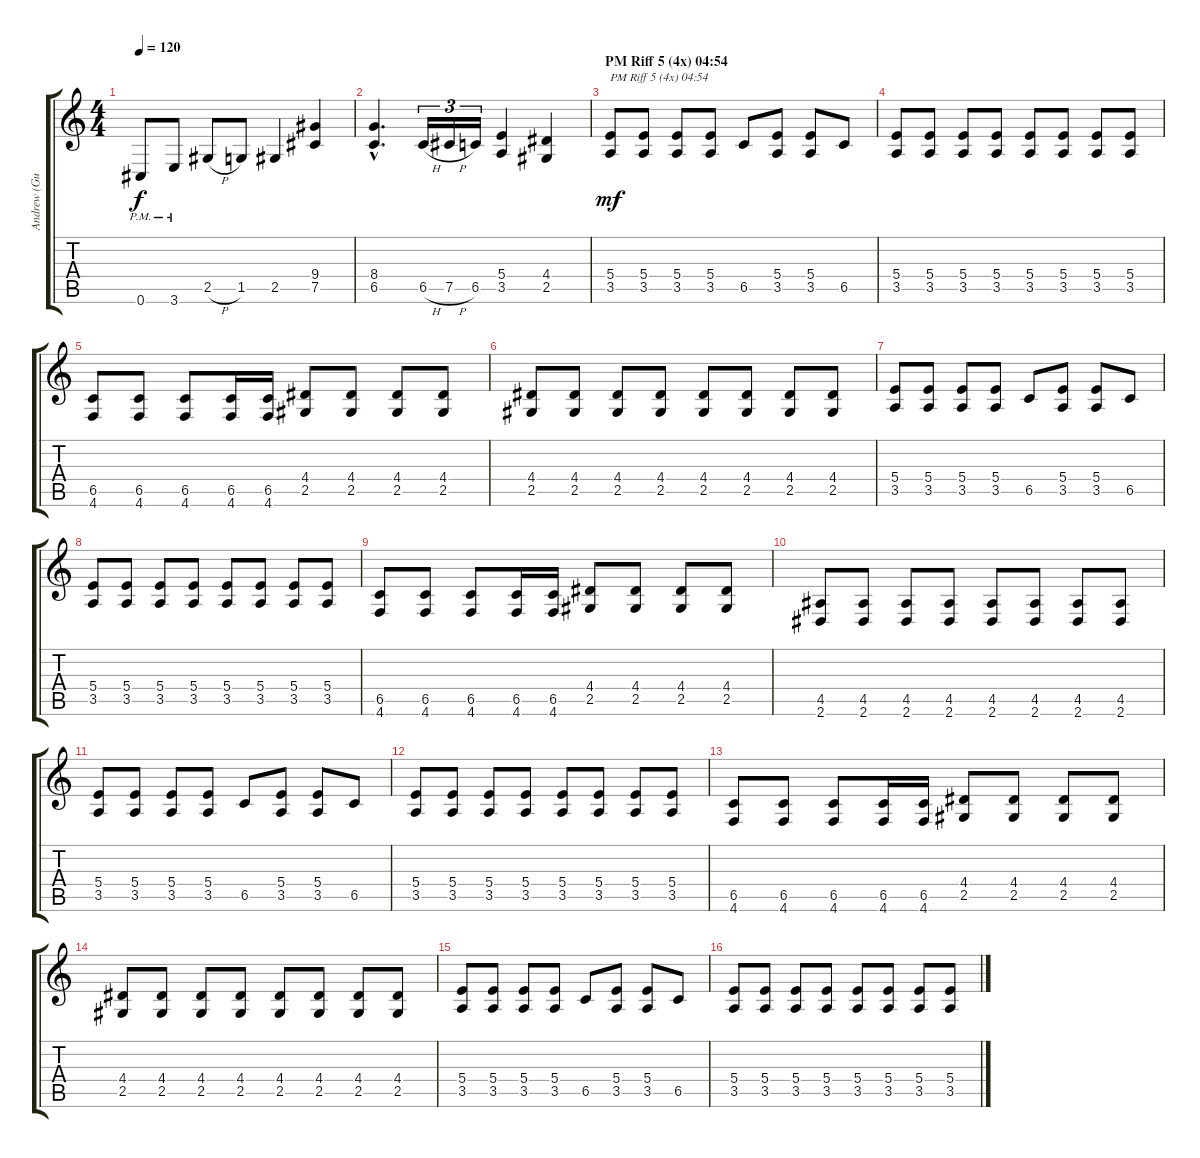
\track ("Andrew (Guitar left) tuned to C#" "Andrew (Gu") {instrument distortionguitar}
\staff {score tabs}
\tuning (Db4 Ab3 E3 B2 Gb2 Db2) {hide}
\ts (4 4)
\tempo 120
\clef g2
\ks c
0.6{pm}.8{dy f} 3.6{pm}.8 2.5{h}.8 1.5.8 2.5.4 (9.4 7.5).4 |
(8.4{hac} 6.5{hac}).4{d} 6.5{h}.16{tu (3 2)} 7.5{h}.16{tu (3 2)} 6.5.16{tu (3 2)} (5.4 3.5).4 (4.4 2.5).4 |
\section ("" "PM Riff 5 (4x) 04:54")
(5.4 3.5).8{txt "PM Riff 5 (4x) 04:54" dy mf} (5.4 3.5).8 (5.4 3.5).8 (5.4 3.5).8 6.5.8 (5.4 3.5).8 (5.4 3.5).8 6.5.8 |
(5.4 3.5).8 (5.4 3.5).8 (5.4 3.5).8 (5.4 3.5).8 (5.4 3.5).8 (5.4 3.5).8 (5.4 3.5).8 (5.4 3.5).8 |
(6.5 4.6).8 (6.5 4.6).8 (6.5 4.6).8 (6.5 4.6).16 (6.5 4.6).16 (4.4 2.5).8 (4.4 2.5).8 (4.4 2.5).8 (4.4 2.5).8 |
(4.4 2.5).8 (4.4 2.5).8 (4.4 2.5).8 (4.4 2.5).8 (4.4 2.5).8 (4.4 2.5).8 (4.4 2.5).8 (4.4 2.5).8 |
(5.4 3.5).8 (5.4 3.5).8 (5.4 3.5).8 (5.4 3.5).8 6.5.8 (5.4 3.5).8 (5.4 3.5).8 6.5.8 |
(5.4 3.5).8 (5.4 3.5).8 (5.4 3.5).8 (5.4 3.5).8 (5.4 3.5).8 (5.4 3.5).8 (5.4 3.5).8 (5.4 3.5).8 |
(6.5 4.6).8 (6.5 4.6).8 (6.5 4.6).8 (6.5 4.6).16 (6.5 4.6).16 (4.4 2.5).8 (4.4 2.5).8 (4.4 2.5).8 (4.4 2.5).8 |
(4.5 2.6).8 (4.5 2.6).8 (4.5 2.6).8 (4.5 2.6).8 (4.5 2.6).8 (4.5 2.6).8 (4.5 2.6).8 (4.5 2.6).8 |
(5.4 3.5).8 (5.4 3.5).8 (5.4 3.5).8 (5.4 3.5).8 6.5.8 (5.4 3.5).8 (5.4 3.5).8 6.5.8 |
(5.4 3.5).8 (5.4 3.5).8 (5.4 3.5).8 (5.4 3.5).8 (5.4 3.5).8 (5.4 3.5).8 (5.4 3.5).8 (5.4 3.5).8 |
(6.5 4.6).8 (6.5 4.6).8 (6.5 4.6).8 (6.5 4.6).16 (6.5 4.6).16 (4.4 2.5).8 (4.4 2.5).8 (4.4 2.5).8 (4.4 2.5).8 |
(4.4 2.5).8 (4.4 2.5).8 (4.4 2.5).8 (4.4 2.5).8 (4.4 2.5).8 (4.4 2.5).8 (4.4 2.5).8 (4.4 2.5).8 |
(5.4 3.5).8 (5.4 3.5).8 (5.4 3.5).8 (5.4 3.5).8 6.5.8 (5.4 3.5).8 (5.4 3.5).8 6.5.8 |
(5.4 3.5).8 (5.4 3.5).8 (5.4 3.5).8 (5.4 3.5).8 (5.4 3.5).8 (5.4 3.5).8 (5.4 3.5).8 (5.4 3.5).8
